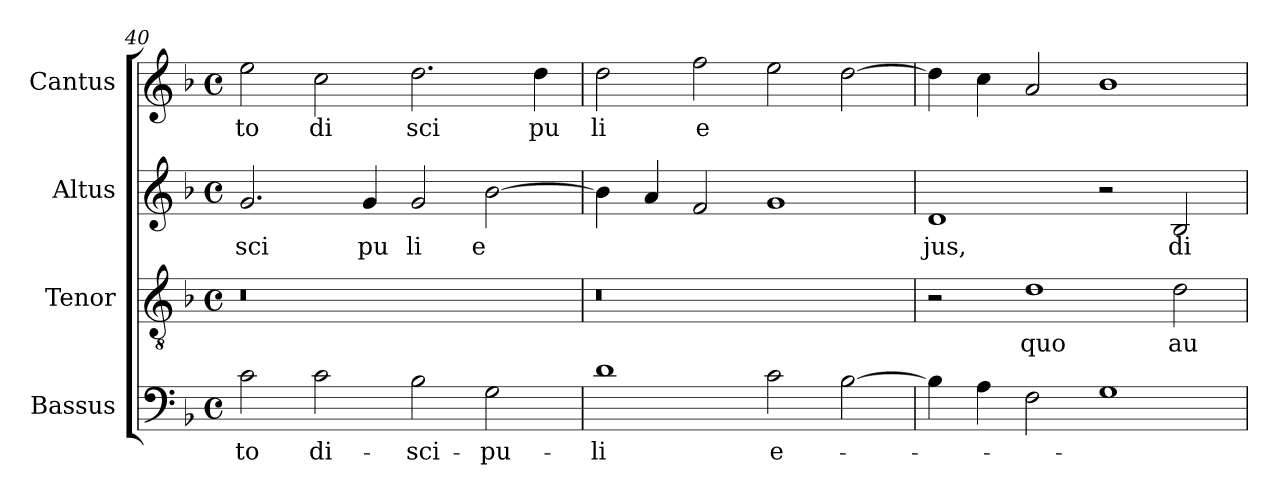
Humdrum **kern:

**kern	**text	**kern	**text	**kern	**text	**kern	**text
*part4	*part4	*part3	*part3	*part2	*part2	*part1	*part1
*staff4	*staff4	*staff3	*staff3	*staff2	*staff2	*staff1	*staff1
*I"Bassus	*	*I"Tenor	*	*I"Altus	*	*I"Cantus	*
*clefF4	*	*clefGv2	*	*clefG2	*	*clefG2	*
*k[b-]	*	*k[b-]	*	*k[b-]	*	*k[b-]	*
*F:	*	*F:	*	*F:	*	*F:	*
*M4/4	*	*M4/4	*	*M4/4	*	*M4/4	*
*met(c)	*	*met(c)	*	*met(c)	*	*met(c)	*
=40	=40	=40	=40	=40	=40	=40	=40
!	!LO:LY:b:cj	!	!	!	!LO:LY:b:cj	!	!LO:LY:b:cj
2c\	-to	0r	.	2.g/	sci	2ee\	to
!	!LO:LY:b:cj	!	!	!	!	!	!LO:LY:b:cj
2c\	di-	.	.	.	.	2cc\	di
!	!	!	!	!	!LO:LY:b:cj	!	!
.	.	.	.	4g/	pu	.	.
!	!LO:LY:b:cj	!	!	!	!LO:LY:b:cj	!	!LO:LY:b:cj
2B-\	-sci-	.	.	2g/	li	2.dd\	sci
!	!LO:LY:b:cj	!	!	!	!LO:LY:b:cj	!	!
2G\	-pu-	.	.	[>2b-\	e	.	.
!	!	!	!	!	!	!	!LO:LY:b:cj
.	.	.	.	.	.	4dd\	pu
!!LO:LB:g=z
=41	=41	=41	=41	=41	=41	=41	=41
!	!LO:LY:b:cj	!	!	!	!	!	!LO:LY:b:cj
1d	-li	0r	.	4b-\]	.	2dd\	li
.	.	.	.	4a/	.	.	.
!	!	!	!	!	!	!	!LO:LY:b:cj
.	.	.	.	2f/	.	2ff\	e
!	!LO:LY:b:cj	!	!	!	!	!	!
2c\	e-	.	.	1g	.	2ee\	.
[>2B-\	.	.	.	.	.	[>2dd\	.
=42	=42	=42	=42	=42	=42	=42	=42
!	!	!	!	!	!LO:LY:b:cj	!	!
4B-\]	.	2r	.	1d	jus,	4dd\]	.
4A\	.	.	.	.	.	4cc\	.
!	!	!	!LO:LY:b:cj	!	!	!	!
2F\	.	1d	quo	.	.	2a/	.
1G	.	.	.	2r	.	1b-	.
!	!	!	!LO:LY:b:cj	!	!LO:LY:b:cj	!	!
.	.	2d\	au	2B-/	di	.	.
=	=	=	=	=	=	=	=
*-	*-	*-	*-	*-	*-	*-	*-
